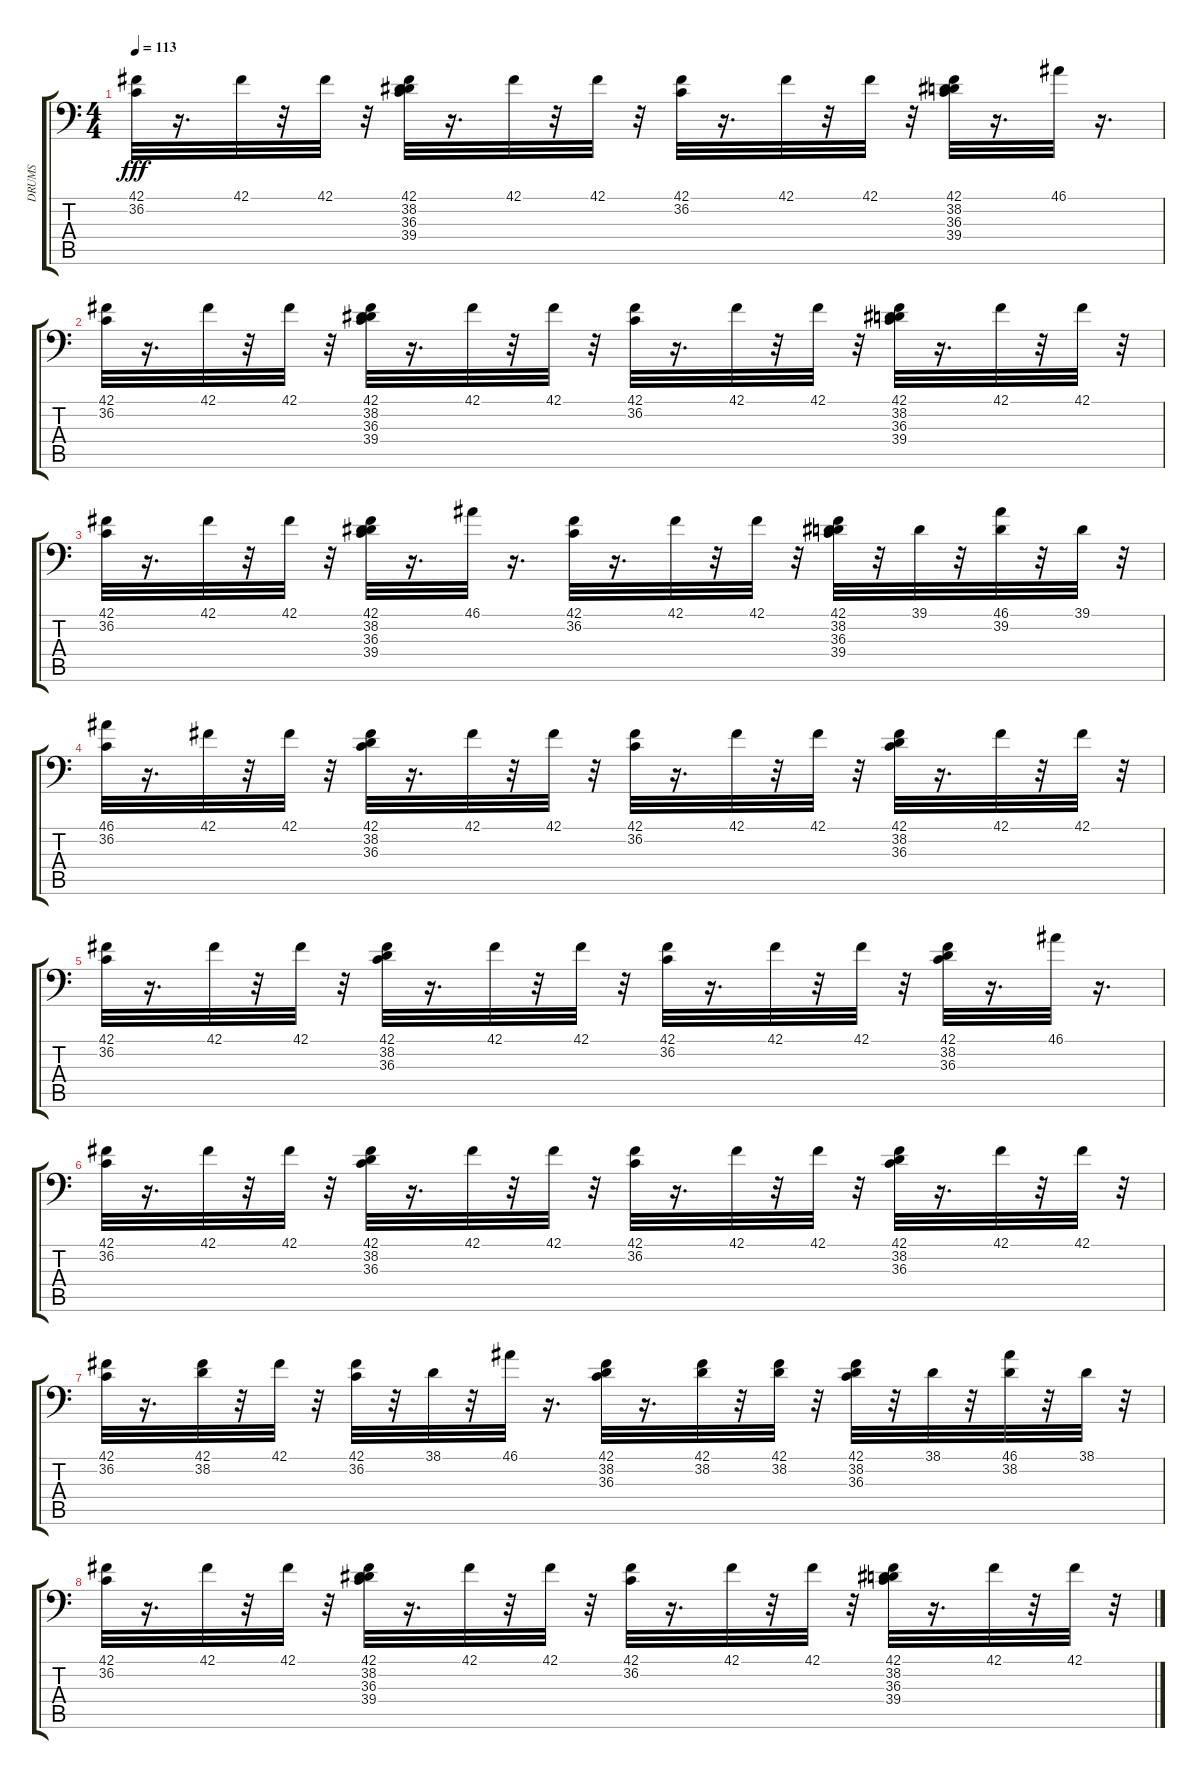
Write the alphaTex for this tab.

\track ("DRUMS" "DRUMS") {instrument acousticgrandpiano}
\staff {score tabs}
\tuning (C-1 C-1 C-1 C-1 C-1 C-1) {hide}
\ts (4 4)
\tempo 113
\clef f4
\ks c
(42.1 36.2).32{dy fff} r.16{d} 42.1.32 r.32 42.1.32 r.32 (42.1 38.2 36.3 39.4).32 r.16{d} 42.1.32 r.32 42.1.32 r.32 (42.1 36.2).32 r.16{d} 42.1.32 r.32 42.1.32 r.32 (42.1 38.2 36.3 39.4).32 r.16{d} 46.1.32 r.16{d} |
(42.1 36.2).32 r.16{d} 42.1.32 r.32 42.1.32 r.32 (42.1 38.2 36.3 39.4).32 r.16{d} 42.1.32 r.32 42.1.32 r.32 (42.1 36.2).32 r.16{d} 42.1.32 r.32 42.1.32 r.32 (42.1 38.2 36.3 39.4).32 r.16{d} 42.1.32 r.32 42.1.32 r.32 |
(42.1 36.2).32 r.16{d} 42.1.32 r.32 42.1.32 r.32 (42.1 38.2 36.3 39.4).32 r.16{d} 46.1.32 r.16{d} (42.1 36.2).32 r.16{d} 42.1.32 r.32 42.1.32 r.32 (42.1 38.2 36.3 39.4).32 r.32 39.1.32 r.32 (46.1 39.2).32 r.32 39.1.32 r.32 |
(46.1 36.2).32 r.16{d} 42.1.32 r.32 42.1.32 r.32 (42.1 38.2 36.3).32 r.16{d} 42.1.32 r.32 42.1.32 r.32 (42.1 36.2).32 r.16{d} 42.1.32 r.32 42.1.32 r.32 (42.1 38.2 36.3).32 r.16{d} 42.1.32 r.32 42.1.32 r.32 |
(42.1 36.2).32 r.16{d} 42.1.32 r.32 42.1.32 r.32 (42.1 38.2 36.3).32 r.16{d} 42.1.32 r.32 42.1.32 r.32 (42.1 36.2).32 r.16{d} 42.1.32 r.32 42.1.32 r.32 (42.1 38.2 36.3).32 r.16{d} 46.1.32 r.16{d} |
(42.1 36.2).32 r.16{d} 42.1.32 r.32 42.1.32 r.32 (42.1 38.2 36.3).32 r.16{d} 42.1.32 r.32 42.1.32 r.32 (42.1 36.2).32 r.16{d} 42.1.32 r.32 42.1.32 r.32 (42.1 38.2 36.3).32 r.16{d} 42.1.32 r.32 42.1.32 r.32 |
(42.1 36.2).32 r.16{d} (42.1 38.2).32 r.32 42.1.32 r.32 (42.1 36.2).32 r.32 38.1.32 r.32 46.1.32 r.16{d} (42.1 38.2 36.3).32 r.16{d} (42.1 38.2).32 r.32 (42.1 38.2).32 r.32 (42.1 38.2 36.3).32 r.32 38.1.32 r.32 (46.1 38.2).32 r.32 38.1.32 r.32 |
(42.1 36.2).32 r.16{d} 42.1.32 r.32 42.1.32 r.32 (42.1 38.2 36.3 39.4).32 r.16{d} 42.1.32 r.32 42.1.32 r.32 (42.1 36.2).32 r.16{d} 42.1.32 r.32 42.1.32 r.32 (42.1 38.2 36.3 39.4).32 r.16{d} 42.1.32 r.32 42.1.32 r.32
